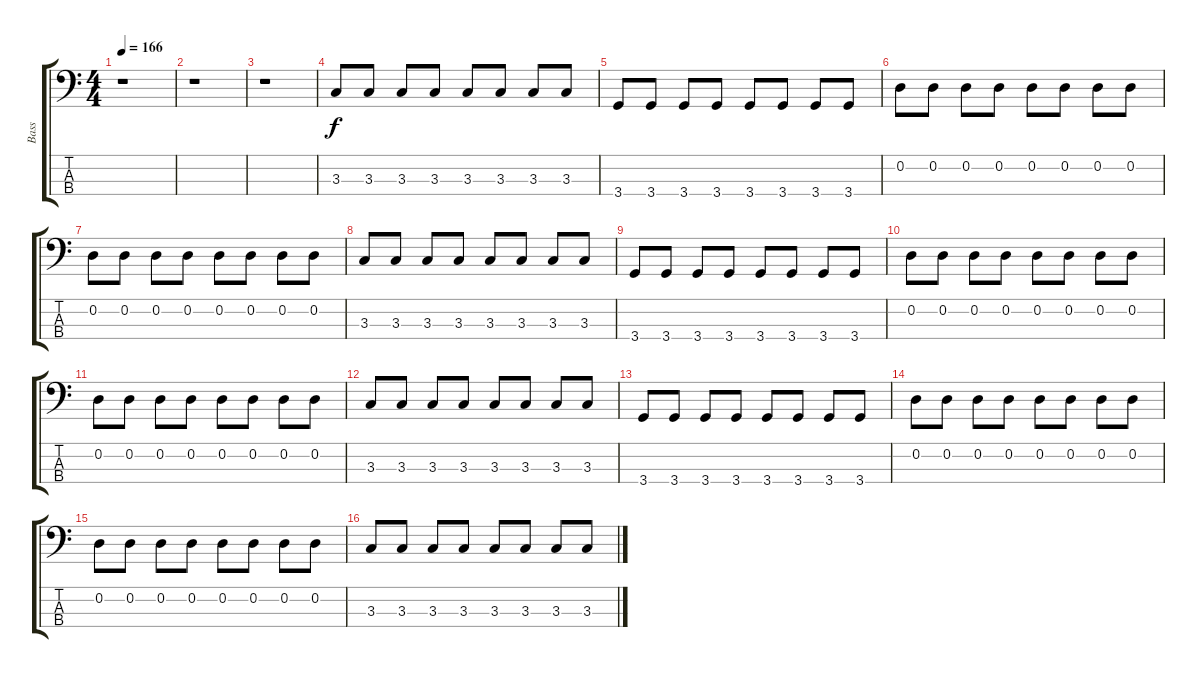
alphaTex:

\track ("Bass" "Bass") {instrument slapbass1}
\staff {score tabs}
\tuning (G2 D2 A1 E1) {hide}
\ts (4 4)
\tempo 166
\clef f4
\ks c
r.1{dy f} |
r.1 |
r.1 |
3.3.8 3.3.8 3.3.8 3.3.8 3.3.8 3.3.8 3.3.8 3.3.8 |
3.4.8 3.4.8 3.4.8 3.4.8 3.4.8 3.4.8 3.4.8 3.4.8 |
0.2.8 0.2.8 0.2.8 0.2.8 0.2.8 0.2.8 0.2.8 0.2.8 |
0.2.8 0.2.8 0.2.8 0.2.8 0.2.8 0.2.8 0.2.8 0.2.8 |
3.3.8 3.3.8 3.3.8 3.3.8 3.3.8 3.3.8 3.3.8 3.3.8 |
3.4.8 3.4.8 3.4.8 3.4.8 3.4.8 3.4.8 3.4.8 3.4.8 |
0.2.8 0.2.8 0.2.8 0.2.8 0.2.8 0.2.8 0.2.8 0.2.8 |
0.2.8 0.2.8 0.2.8 0.2.8 0.2.8 0.2.8 0.2.8 0.2.8 |
3.3.8 3.3.8 3.3.8 3.3.8 3.3.8 3.3.8 3.3.8 3.3.8 |
3.4.8 3.4.8 3.4.8 3.4.8 3.4.8 3.4.8 3.4.8 3.4.8 |
0.2.8 0.2.8 0.2.8 0.2.8 0.2.8 0.2.8 0.2.8 0.2.8 |
0.2.8 0.2.8 0.2.8 0.2.8 0.2.8 0.2.8 0.2.8 0.2.8 |
3.3.8 3.3.8 3.3.8 3.3.8 3.3.8 3.3.8 3.3.8 3.3.8
